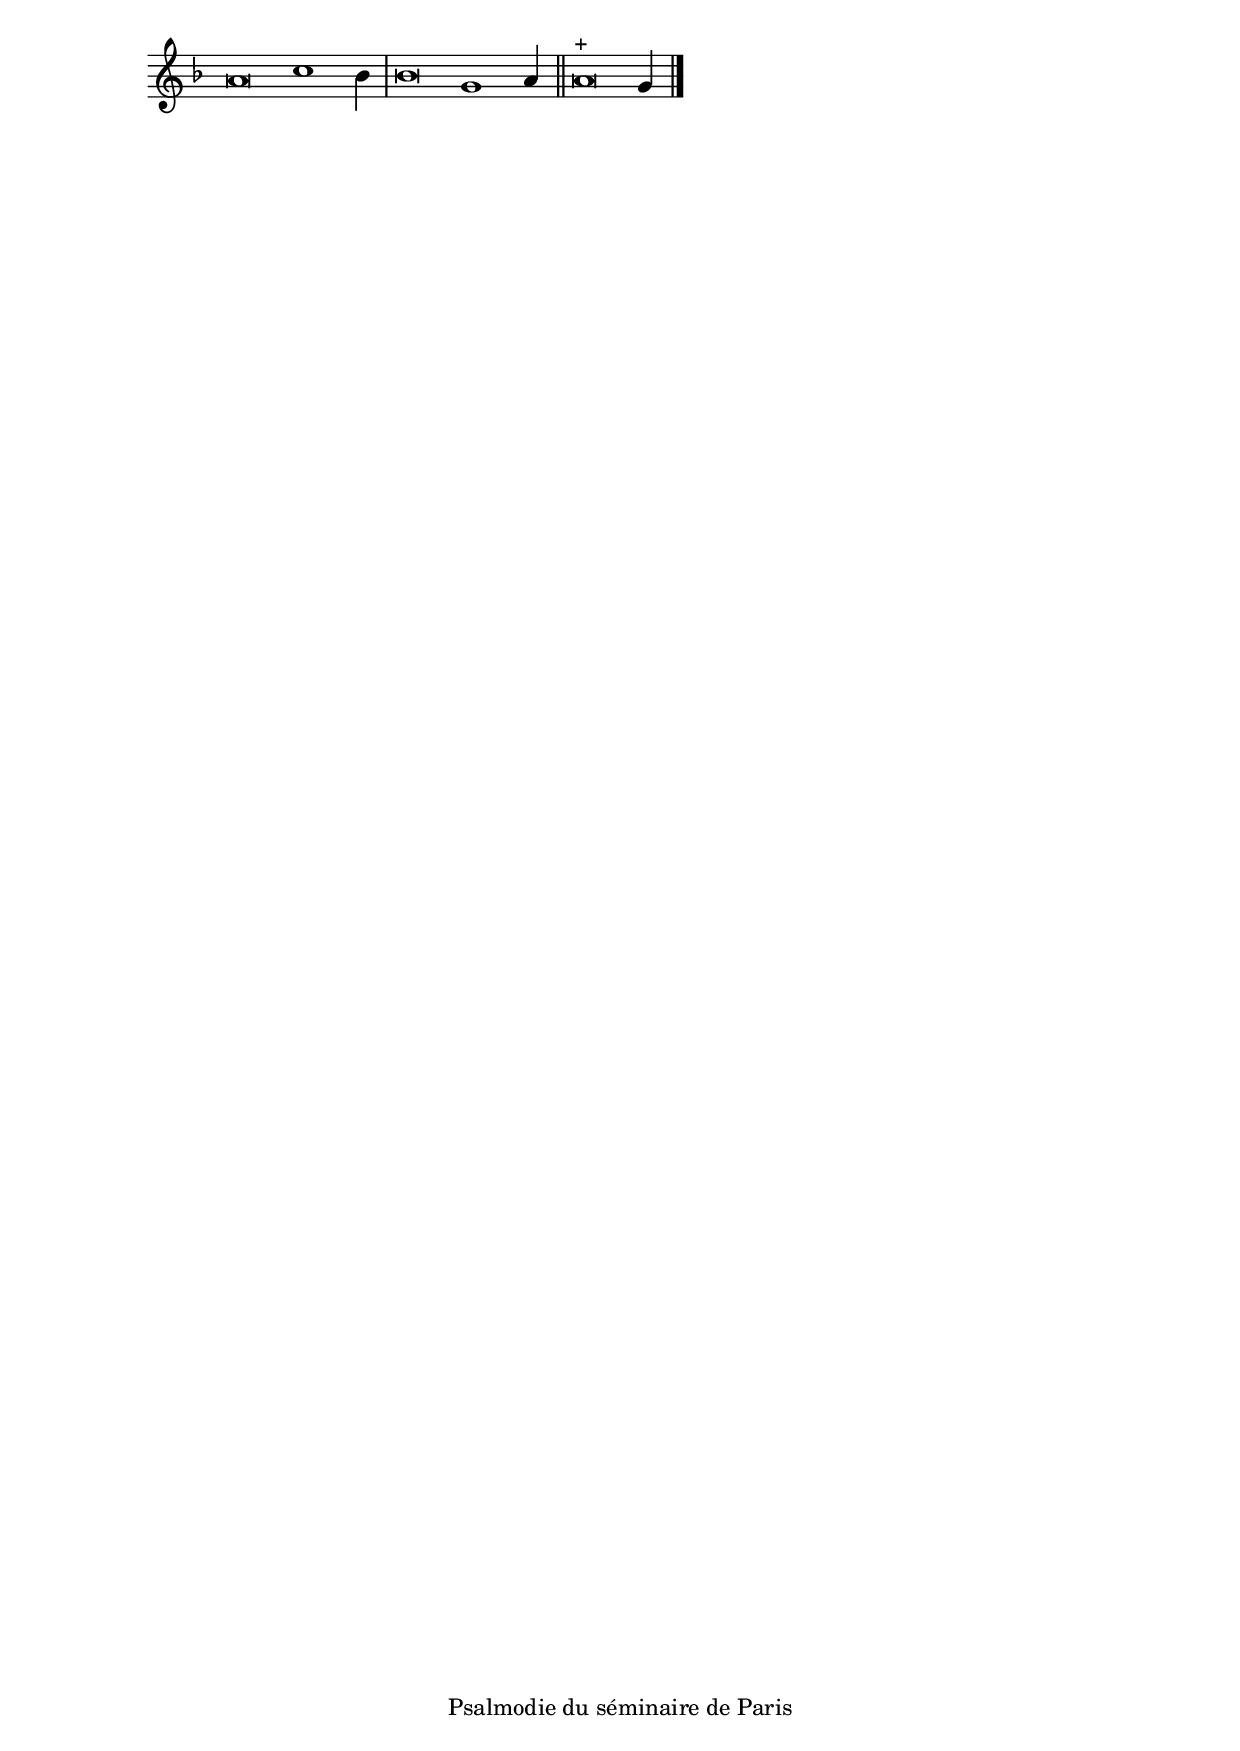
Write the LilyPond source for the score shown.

\version "2.20.0"
\language "italiano"

stemOff = \hide Staff.Stem
stemOn  = \undo \stemOff

\header {
  %title = "Psaume 86"
  %tagline = ##f
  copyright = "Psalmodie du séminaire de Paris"
}

\score {
  \new Staff \with { \remove "Time_signature_engraver" }
  \relative
  {
    \key fa \major
    \cadenzaOn
    \stemOff la'\breve do1 \stemOn sib4
    \bar "|"
    \stemOff sib\breve sol1 \stemOn la4
    \bar "||"
    \stemOff la\breve^\markup{+} \stemOn sol4
    \bar "|."
  }
}